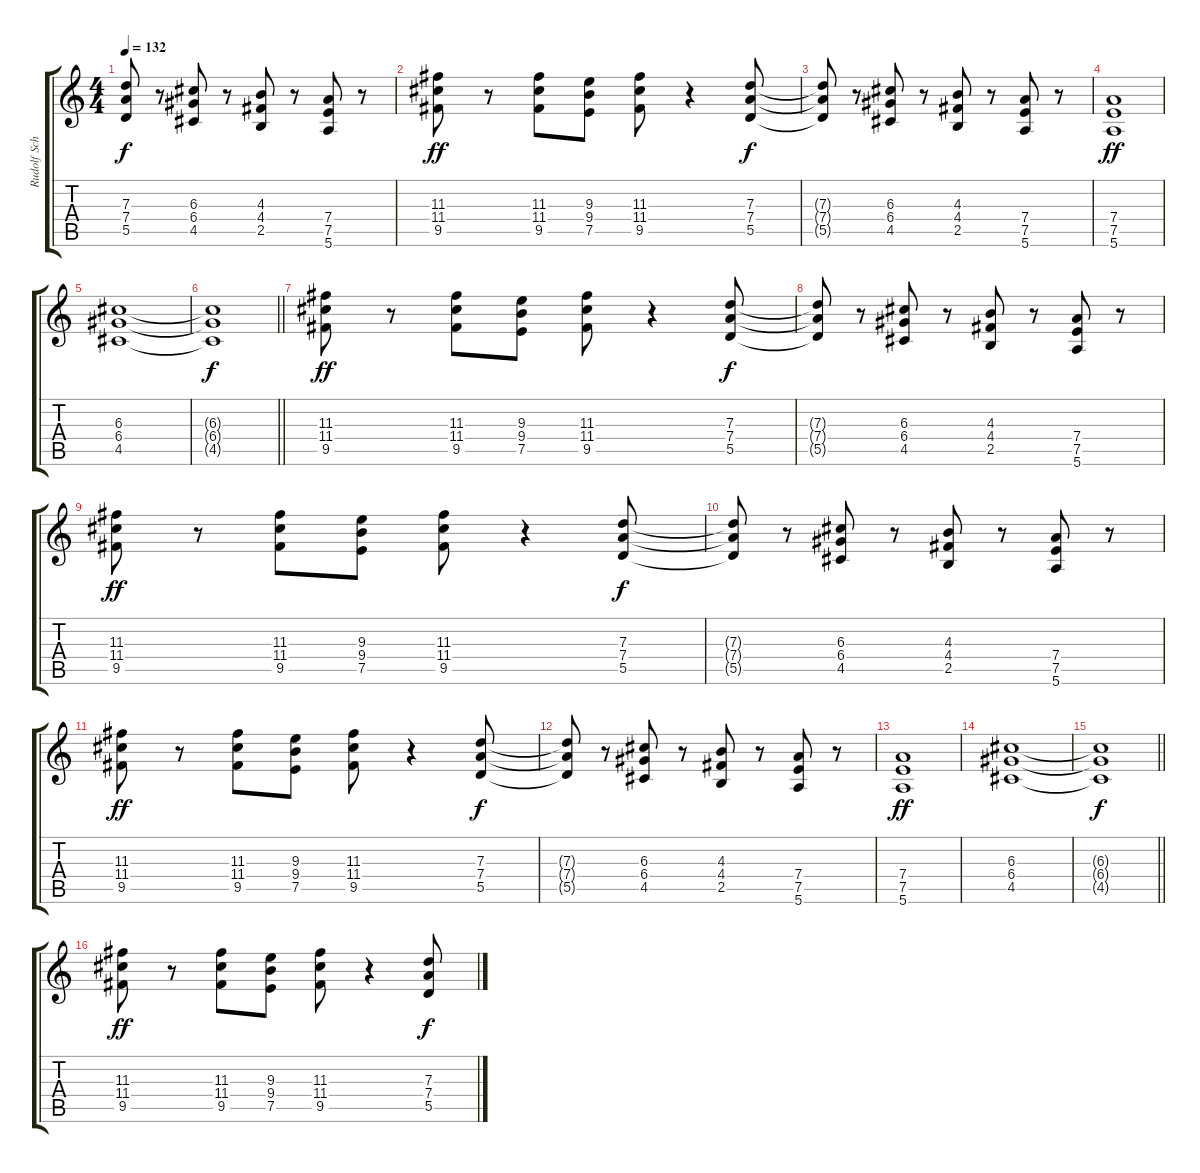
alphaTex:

\track ("Rudolf Schenker" "Rudolf Sch") {instrument overdrivenguitar}
\staff {score tabs}
\tuning (E4 B3 G3 D3 A2 E2) {hide}
\ts (4 4)
\tempo 132
\clef g2
\ks c
(7.3{t} 7.4{t} 5.5{t}).8{dy f} r.8 (6.3 6.4 4.5).8 r.8 (4.3 4.4 2.5).8 r.8 (7.4 7.5 5.6).8 r.8 |
(11.3 11.4 9.5).8{dy ff} r.8 (11.3 11.4 9.5).8 (9.3 9.4 7.5).8 (11.3 11.4 9.5).8 r.4 (7.3 7.4 5.5).8{dy f} |
(7.3{t} 7.4{t} 5.5{t}).8 r.8 (6.3 6.4 4.5).8 r.8 (4.3 4.4 2.5).8 r.8 (7.4 7.5 5.6).8 r.8 |
(7.4 7.5 5.6).1{dy ff} |
(6.3 6.4 4.5).1 |
\barLineRight lightlight
(6.3{t} 6.4{t} 4.5{t}).1{dy f} |
(11.3 11.4 9.5).8{dy ff} r.8 (11.3 11.4 9.5).8 (9.3 9.4 7.5).8 (11.3 11.4 9.5).8 r.4 (7.3 7.4 5.5).8{dy f} |
(7.3{t} 7.4{t} 5.5{t}).8 r.8 (6.3 6.4 4.5).8 r.8 (4.3 4.4 2.5).8 r.8 (7.4 7.5 5.6).8 r.8 |
(11.3 11.4 9.5).8{dy ff} r.8 (11.3 11.4 9.5).8 (9.3 9.4 7.5).8 (11.3 11.4 9.5).8 r.4 (7.3 7.4 5.5).8{dy f} |
(7.3{t} 7.4{t} 5.5{t}).8 r.8 (6.3 6.4 4.5).8 r.8 (4.3 4.4 2.5).8 r.8 (7.4 7.5 5.6).8 r.8 |
(11.3 11.4 9.5).8{dy ff} r.8 (11.3 11.4 9.5).8 (9.3 9.4 7.5).8 (11.3 11.4 9.5).8 r.4 (7.3 7.4 5.5).8{dy f} |
(7.3{t} 7.4{t} 5.5{t}).8 r.8 (6.3 6.4 4.5).8 r.8 (4.3 4.4 2.5).8 r.8 (7.4 7.5 5.6).8 r.8 |
(7.4 7.5 5.6).1{dy ff} |
(6.3 6.4 4.5).1 |
\barLineRight lightlight
(6.3{t} 6.4{t} 4.5{t}).1{dy f} |
(11.3 11.4 9.5).8{dy ff} r.8 (11.3 11.4 9.5).8 (9.3 9.4 7.5).8 (11.3 11.4 9.5).8 r.4 (7.3 7.4 5.5).8{dy f}
